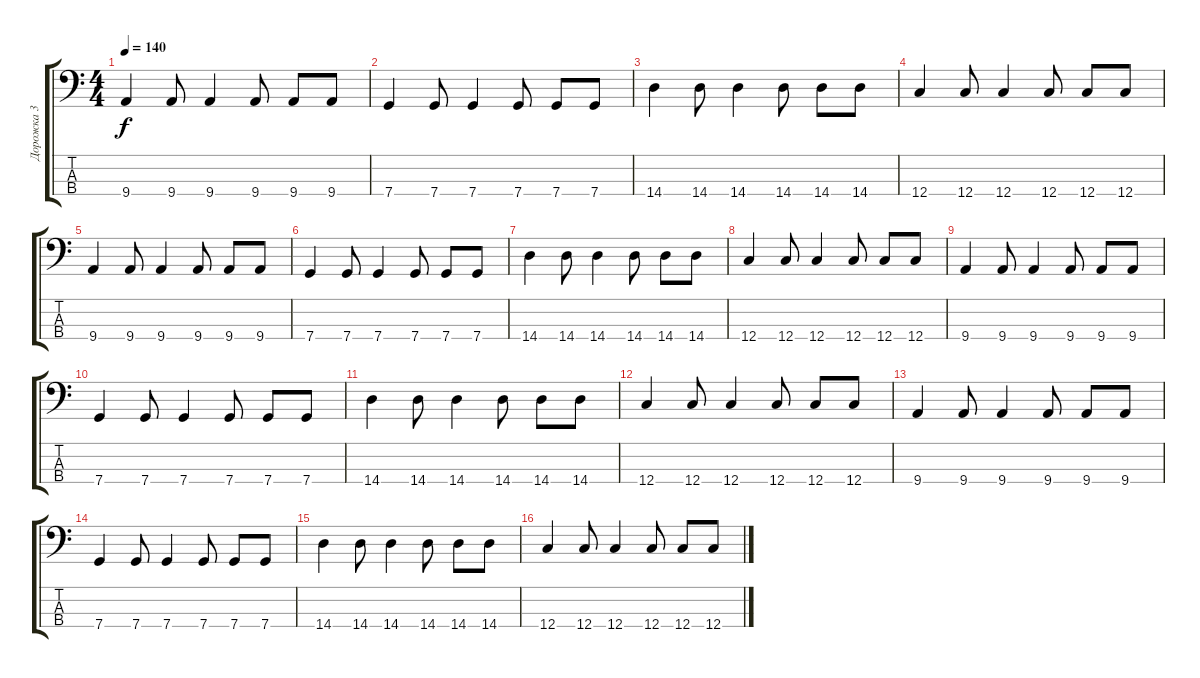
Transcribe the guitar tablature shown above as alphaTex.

\track ("Дорожка 3" "Дорожка 3") {instrument electricbassfinger}
\staff {score tabs}
\tuning (F2 C2 G1 C1) {hide}
\ts (4 4)
\tempo 140
\clef f4
\ks c
9.4.4{dy f} 9.4.8 9.4.4 9.4.8 9.4.8 9.4.8 |
7.4.4 7.4.8 7.4.4 7.4.8 7.4.8 7.4.8 |
14.4.4 14.4.8 14.4.4 14.4.8 14.4.8 14.4.8 |
12.4.4 12.4.8 12.4.4 12.4.8 12.4.8 12.4.8 |
9.4.4 9.4.8 9.4.4 9.4.8 9.4.8 9.4.8 |
7.4.4 7.4.8 7.4.4 7.4.8 7.4.8 7.4.8 |
14.4.4 14.4.8 14.4.4 14.4.8 14.4.8 14.4.8 |
12.4.4 12.4.8 12.4.4 12.4.8 12.4.8 12.4.8 |
9.4.4 9.4.8 9.4.4 9.4.8 9.4.8 9.4.8 |
7.4.4 7.4.8 7.4.4 7.4.8 7.4.8 7.4.8 |
14.4.4 14.4.8 14.4.4 14.4.8 14.4.8 14.4.8 |
12.4.4 12.4.8 12.4.4 12.4.8 12.4.8 12.4.8 |
9.4.4 9.4.8 9.4.4 9.4.8 9.4.8 9.4.8 |
7.4.4 7.4.8 7.4.4 7.4.8 7.4.8 7.4.8 |
14.4.4 14.4.8 14.4.4 14.4.8 14.4.8 14.4.8 |
12.4.4 12.4.8 12.4.4 12.4.8 12.4.8 12.4.8
